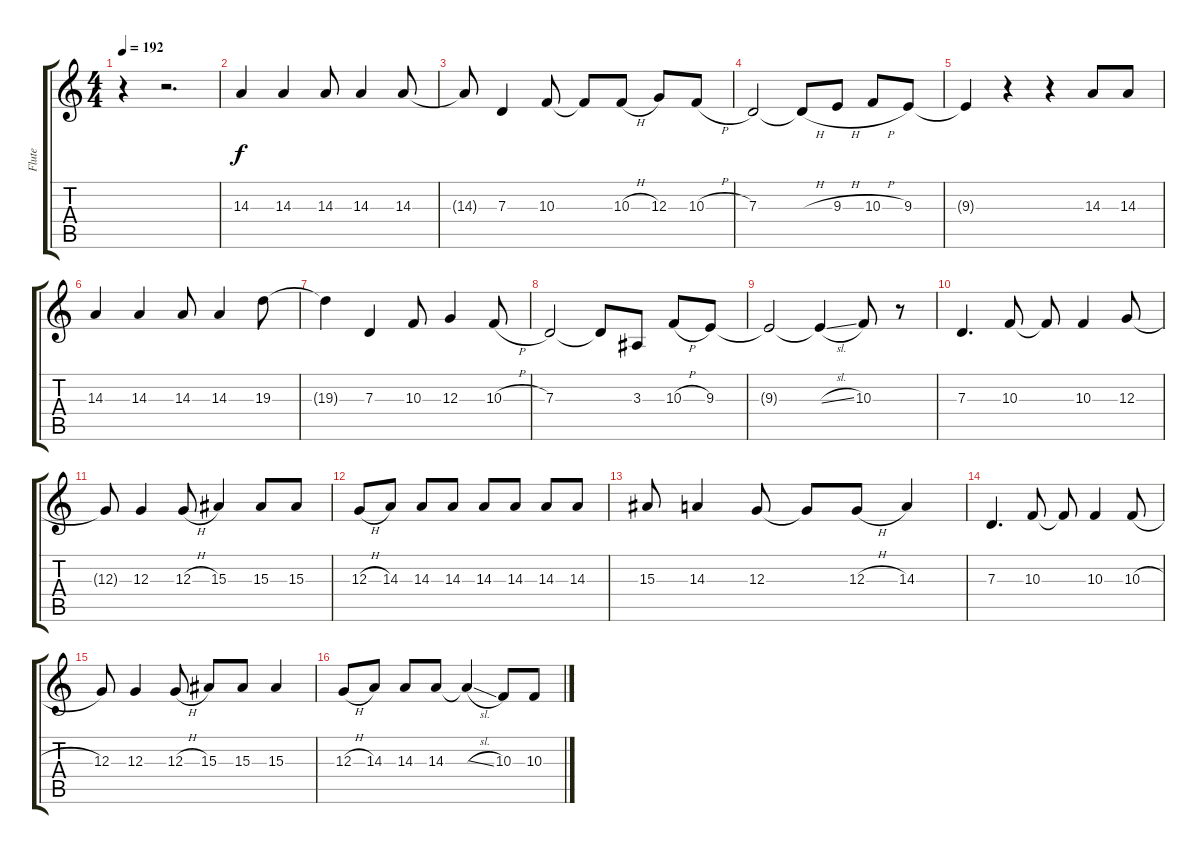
\track ("Flute" "Flute") {instrument flute}
\staff {score tabs}
\tuning (E4 B3 G3 D3 A2 E2) {hide}
\ts (4 4)
\tempo 192
\clef g2
\ks c
r.4{dy f} r.2{d} |
14.3.4 14.3.4 14.3.8 14.3.4 14.3.8 |
14.3{t}.8 7.3.4 10.3.8 10.3{t}.8 10.3{h}.8 12.3.8 10.3{h}.8 |
7.3.2 7.3{h t}.8 9.3{h}.8 10.3{h}.8 9.3.8 |
9.3{t}.4 r.4 r.4 14.3.8 14.3.8 |
14.3.4 14.3.4 14.3.8 14.3.4 19.3.8 |
19.3{t}.4 7.3.4 10.3.8 12.3.4 10.3{h}.8 |
7.3.2 7.3{t}.8 3.3.8 10.3{h}.8 9.3.8 |
9.3{t}.2 9.3{sl t}.4 10.3.8 r.8 |
7.3.4{d} 10.3.8 10.3{t}.8 10.3.4 12.3.8 |
12.3{t}.8 12.3.4 12.3{h}.8 15.3.4 15.3.8 15.3.8 |
12.3{h}.8 14.3.8 14.3.8 14.3.8 14.3.8 14.3.8 14.3.8 14.3.8 |
15.3.8 14.3.4 12.3.8 12.3{t}.8 12.3{h}.8 14.3.4 |
7.3.4{d} 10.3.8 10.3{t}.8 10.3.4 10.3{h}.8 |
12.3.8 12.3.4 12.3{h}.8 15.3.8 15.3.8 15.3.4 |
12.3{h}.8 14.3.8 14.3.8 14.3.8 14.3{sl t}.4 10.3.8 10.3.8
